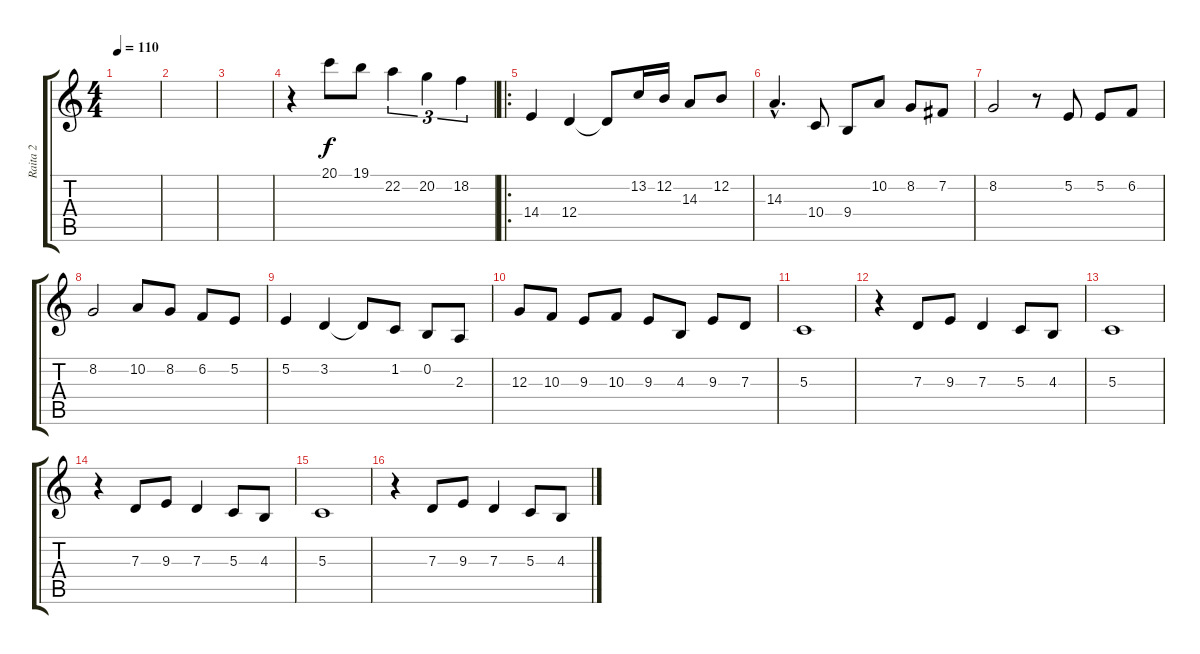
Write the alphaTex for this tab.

\track ("Raita 2" "Raita 2") {instrument panflute}
\staff {score tabs}
\tuning (E4 B3 G3 D3 A2 E2) {hide}
\ts (4 4)
\tempo 110
\clef g2
\ks c
|
|
|
r.4 20.1.8 19.1.8 22.2.4{tu (3 2)} 20.2.4{tu (3 2)} 18.2.4{tu (3 2)} |
\ro
14.4.4 12.4.4 12.4{t}.8 13.2.16 12.2.16 14.3.8 12.2.8 |
14.3{hac}.4{d} 10.4.8 9.4.8 10.2.8 8.2.8 7.2.8 |
8.2.2 r.8 5.2.8 5.2.8 6.2.8 |
8.2.2 10.2.8 8.2.8 6.2.8 5.2.8 |
5.2.4 3.2.4 3.2{t}.8 1.2.8 0.2.8 2.3.8 |
12.3.8 10.3.8 9.3.8 10.3.8 9.3.8 4.3.8 9.3.8 7.3.8 |
5.3.1 |
r.4 7.3.8 9.3.8 7.3.4 5.3.8 4.3.8 |
5.3.1 |
r.4 7.3.8 9.3.8 7.3.4 5.3.8 4.3.8 |
5.3.1 |
r.4 7.3.8 9.3.8 7.3.4 5.3.8 4.3.8
